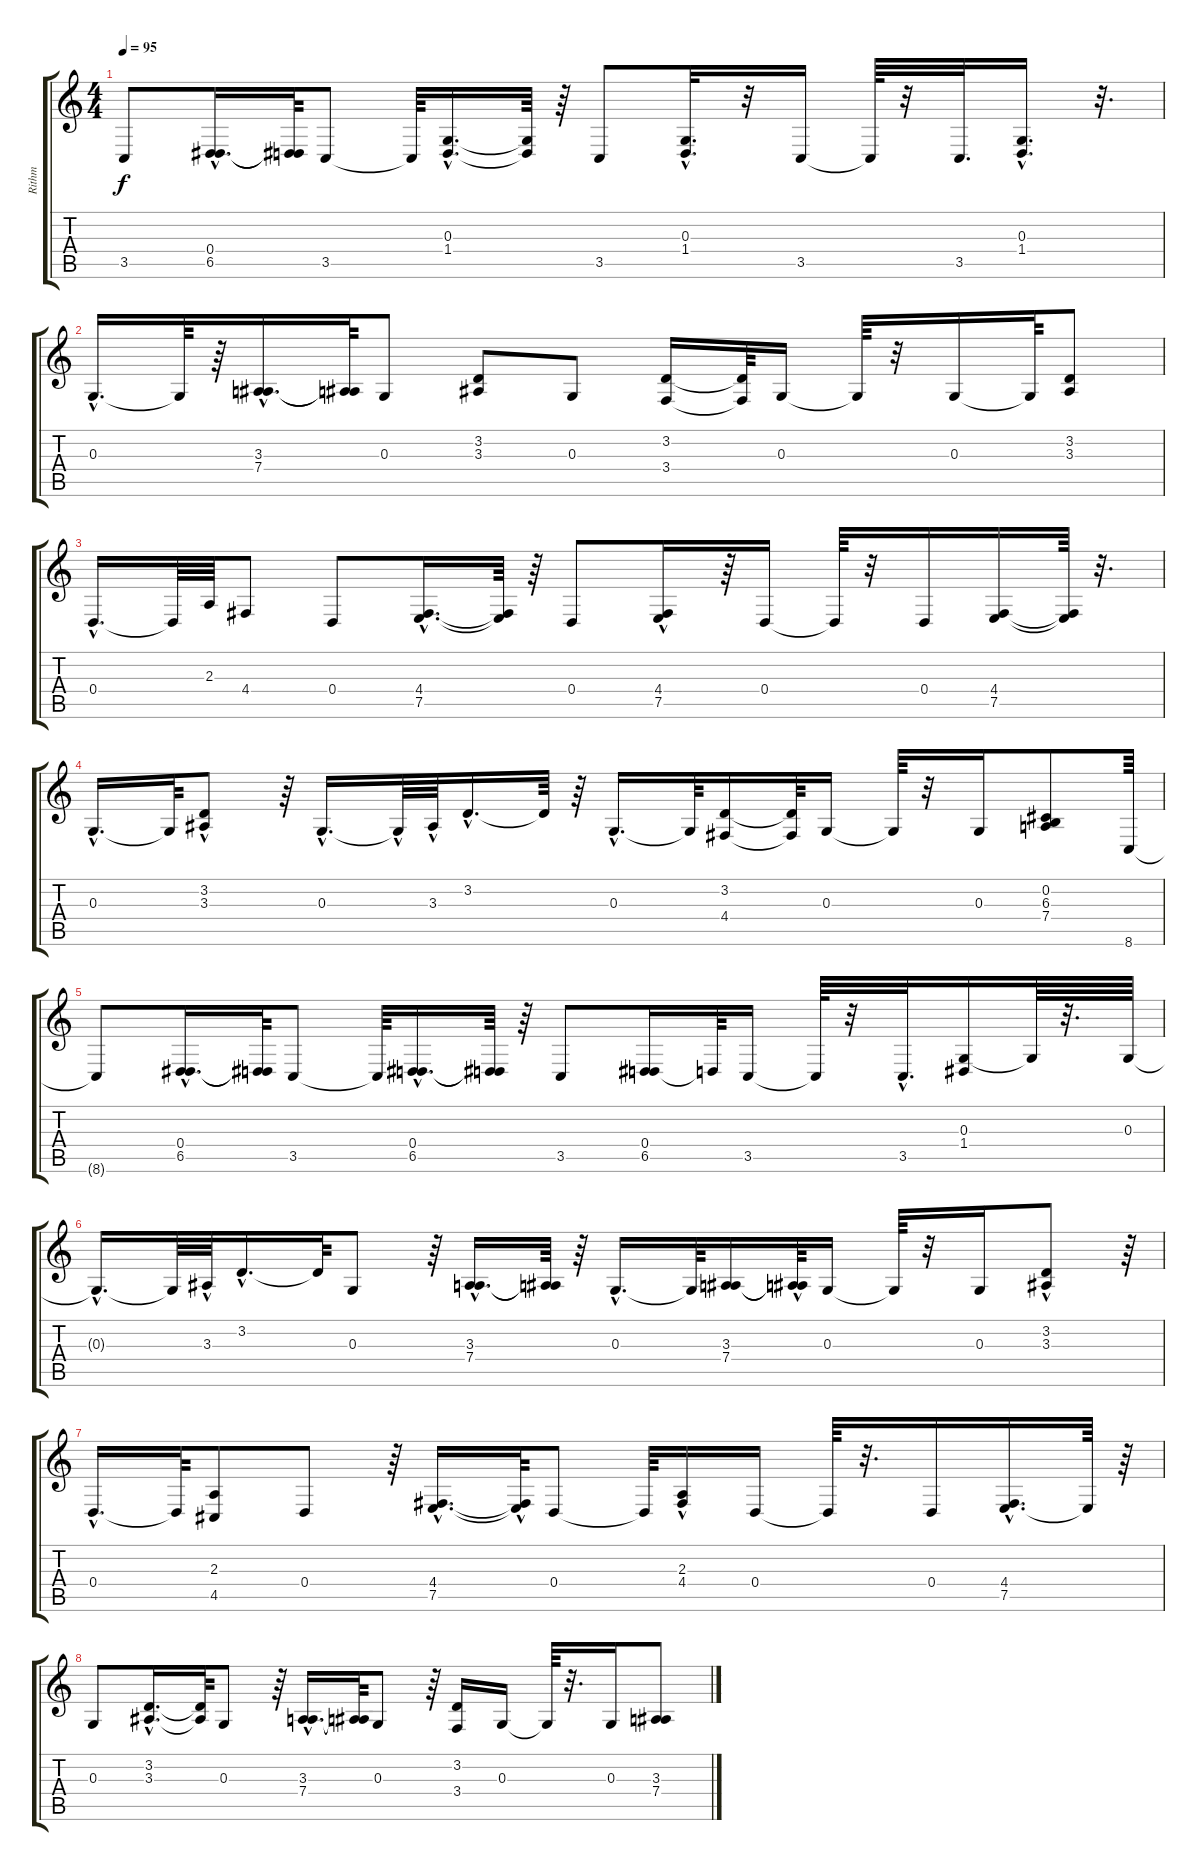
\track ("Rithm" "Rithm") {instrument acousticgrandpiano}
\staff {score tabs}
\tuning (E4 B3 G3 D3 A2 E2) {hide}
\ts (4 4)
\tempo 95
\clef g2
\ks c
3.5.8{dy f} (0.4{hac} 6.5{hac}).16{d} (0.4{t} 6.5{t}).64 3.5.8 3.5{t}.64 (0.3{hac} 1.4{hac}).16{d} (0.3{t} 1.4{t}).64 r.64 3.5.8 (0.3{hac} 1.4{hac}).32{d} r.32 3.5.16 3.5{t}.64 r.32 3.5.32{d} (0.3{hac} 1.4).16{d} r.32{d} |
0.3{hac}.16{d} 0.3{t}.64 r.64 (3.3{hac} 7.4{hac}).16{d} (3.3{t} 7.4{t}).64 0.3.8 (3.2 3.3).8 0.3.8 (3.2 3.4).16 (3.2{t} 3.4{t}).64 0.3.16 0.3{t}.64 r.32 0.3.16 0.3{t}.64 (3.2 3.3).8 |
0.4{hac}.16{d} 0.4{t}.64 2.3.64 4.4.8 0.4.8 (4.4{hac} 7.5{hac}).16{d} (4.4{t} 7.5{t}).64 r.64 0.4.8 (4.4 7.5{hac}).16 r.64 0.4.16 0.4{t}.64 r.32 0.4.16 (4.4 7.5).16 (4.4{t} 7.5{t}).64 r.32{d} |
0.3{hac}.16{d} 0.3{t}.64 (3.2 3.3{hac}).8 r.64 0.3{hac}.16{d} 0.3{hac t}.64 3.3{hac}.64 3.2{hac}.16{d} 3.2{t}.64 r.64 0.3{hac}.16{d} 0.3{t}.64 (3.2 4.4).16 (3.2{t} 4.4{t}).64 0.3.16 0.3{t}.64 r.32 0.3.16 (0.2 6.3 7.4).8 8.6.64 |
8.6{t}.8 (0.4{hac} 6.5{hac}).16{d} (0.4{t} 6.5{t}).64 3.5.8 3.5{t}.64 (0.4{hac} 6.5{hac}).16{d} (0.4{t} 6.5{t}).64 r.64 3.5.8 (0.4 6.5).16 0.4{t}.64 3.5.16 3.5{t}.64 r.32 3.5{hac}.32{d} (0.3 1.4).16 0.3{t}.64 r.32{d} 0.3.64 |
0.3{hac t}.16{d} 0.3{t}.64 3.3{hac}.64 3.2{hac}.16{d} 3.2{t}.64 0.3.8 r.64 (3.3{hac} 7.4{hac}).16{d} (3.3{t} 7.4{t}).64 r.64 0.3{hac}.16{d} 0.3{t}.64 (3.3 7.4).16 (3.3{hac t} 7.4{t}).64 0.3.16 0.3{t}.64 r.32 0.3.16 (3.2{hac} 3.3).8 r.64 |
0.4{hac}.16{d} 0.4{t}.64 (2.3 4.5).8 0.4.8 r.64 (4.4{hac} 7.5{hac}).16{d} (4.4{hac t} 7.5{t}).64 0.4.8 0.4{t}.64 (2.3{hac} 4.4{hac}).16 0.4.16 0.4{t}.64 r.32{d} 0.4.16 (4.4{hac} 7.5{hac}).16{d} 7.5{t}.64 r.64 |
0.3.8 (3.2{hac} 3.3{hac}).16{d} (3.2{t} 3.3{t}).64 0.3.8 r.64 (3.3{hac} 7.4{hac}).16{d} (3.3{t} 7.4{t}).64 0.3.8 r.64 (3.2 3.4).16 0.3.16 0.3{t}.64 r.32{d} 0.3.16 (3.3 7.4).8
